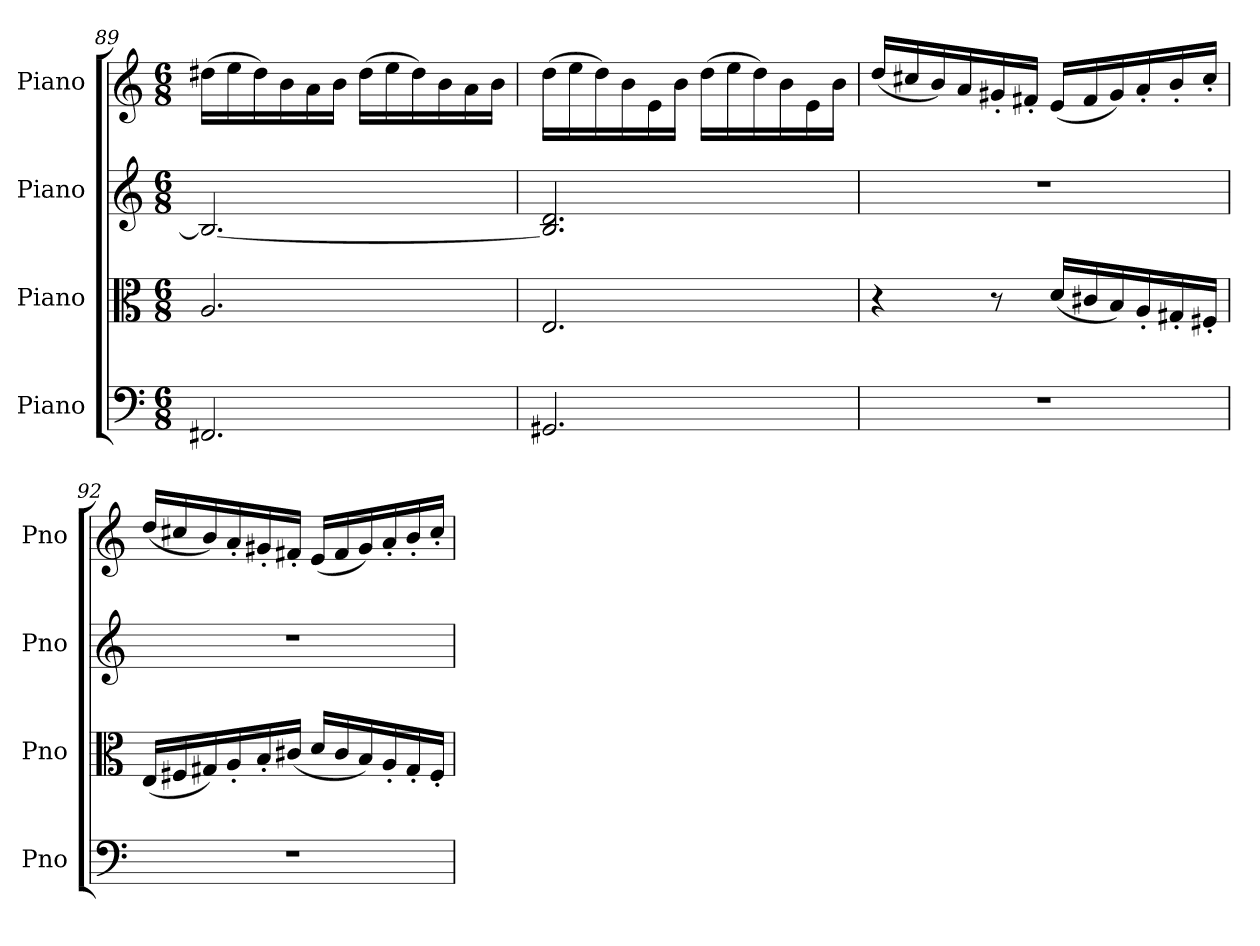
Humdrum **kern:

**kern	**kern	**kern	**kern
*part4	*part3	*part2	*part1
*staff4	*staff3	*staff2	*staff1
*I"Piano	*I"Piano	*I"Piano	*I"Piano
*I'Pno	*I'Pno	*I'Pno	*I'Pno
*clefF4	*clefC3	*clefG2	*clefG2
*k[]	*k[]	*k[]	*k[]
*M6/8	*M6/8	*M6/8	*M6/8
=89	=89	=89	=89
2.FF#X/	2.A/	2.B/_	(16dd#X\LL
.	.	.	16ee\
.	.	.	16dd#\)
.	.	.	16b\
.	.	.	16a\
.	.	.	16b\JJ
.	.	.	(16dd#\LL
.	.	.	16ee\
.	.	.	16dd#\)
.	.	.	16b\
.	.	.	16a\
.	.	.	16b\JJ
!!LO:LB:g=z
=90	=90	=90	=90
2.GG#X/	2.E/	2.B/] 2.d/	(16dd\LL
.	.	.	16ee\
.	.	.	16dd\)
.	.	.	16b\
.	.	.	16e\
.	.	.	16b\JJ
.	.	.	(16dd\LL
.	.	.	16ee\
.	.	.	16dd\)
.	.	.	16b\
.	.	.	16e\
.	.	.	16b\JJ
=91	=91	=91	=91
2.r	4r	2.r	(16dd/LL
.	.	.	16cc#X/
.	.	.	16b/)
.	.	.	16a/
.	8r	.	16g#X'/
.	.	.	16f#X'/JJ
.	(16d/LL	.	(16e/LL
.	16c#X/	.	16f#/
.	16B/)	.	16g#/)
.	16A'/	.	16a'/
.	16G#X'/	.	16b'/
.	16F#X'/JJ	.	16cc#'/JJ
=92	=92	=92	=92
2.r	(16E/LL	2.r	(16dd/LL
.	16F#X/	.	16cc#X/
.	16G#X/)	.	16b/)
.	16A'/	.	16a'/
.	16B'/	.	16g#X'/
.	(16c#X/JJ	.	16f#X'/JJ
.	16d/LL	.	(16e/LL
.	16c#/	.	16f#/
.	16B/)	.	16g#/)
.	16A'/	.	16a'/
.	16G#'/	.	16b'/
.	16F#'/JJ	.	16cc#'/JJ
=	=	=	=
*-	*-	*-	*-
